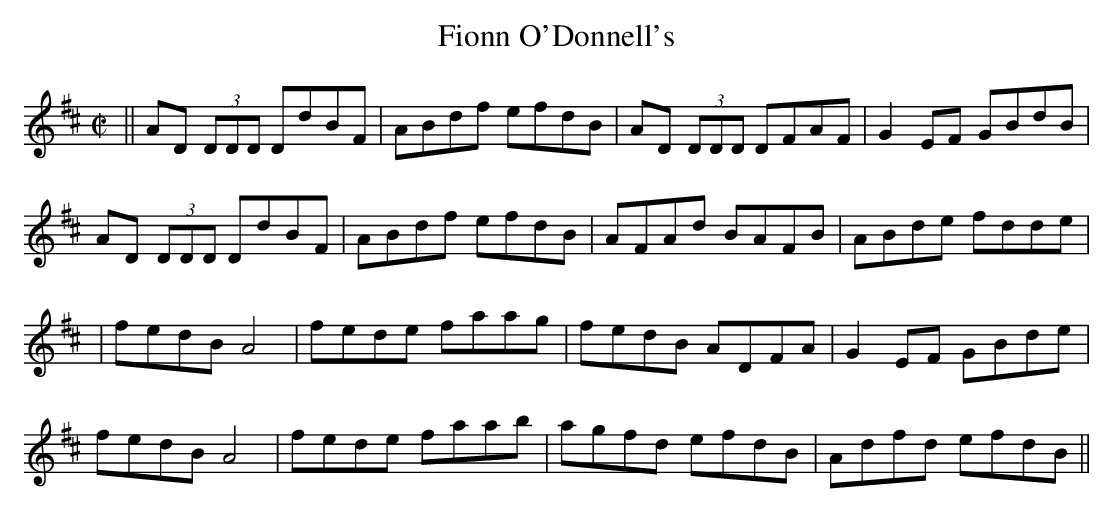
X:1
T:Fionn O'Donnell's
M:C|
K:Dmaj
|| AD (3DDD DdBF | ABdf efdB | AD (3DDD DFAF | G2EF GBdB |
AD (3DDD DdBF | ABdf efdB | AFAd BAFB | ABde fdde |
| fedB A4 | fede faag | fedB ADFA | G2EF GBde |
fedB A4 | fede faab | agfd efdB | Adfd efdB ||
